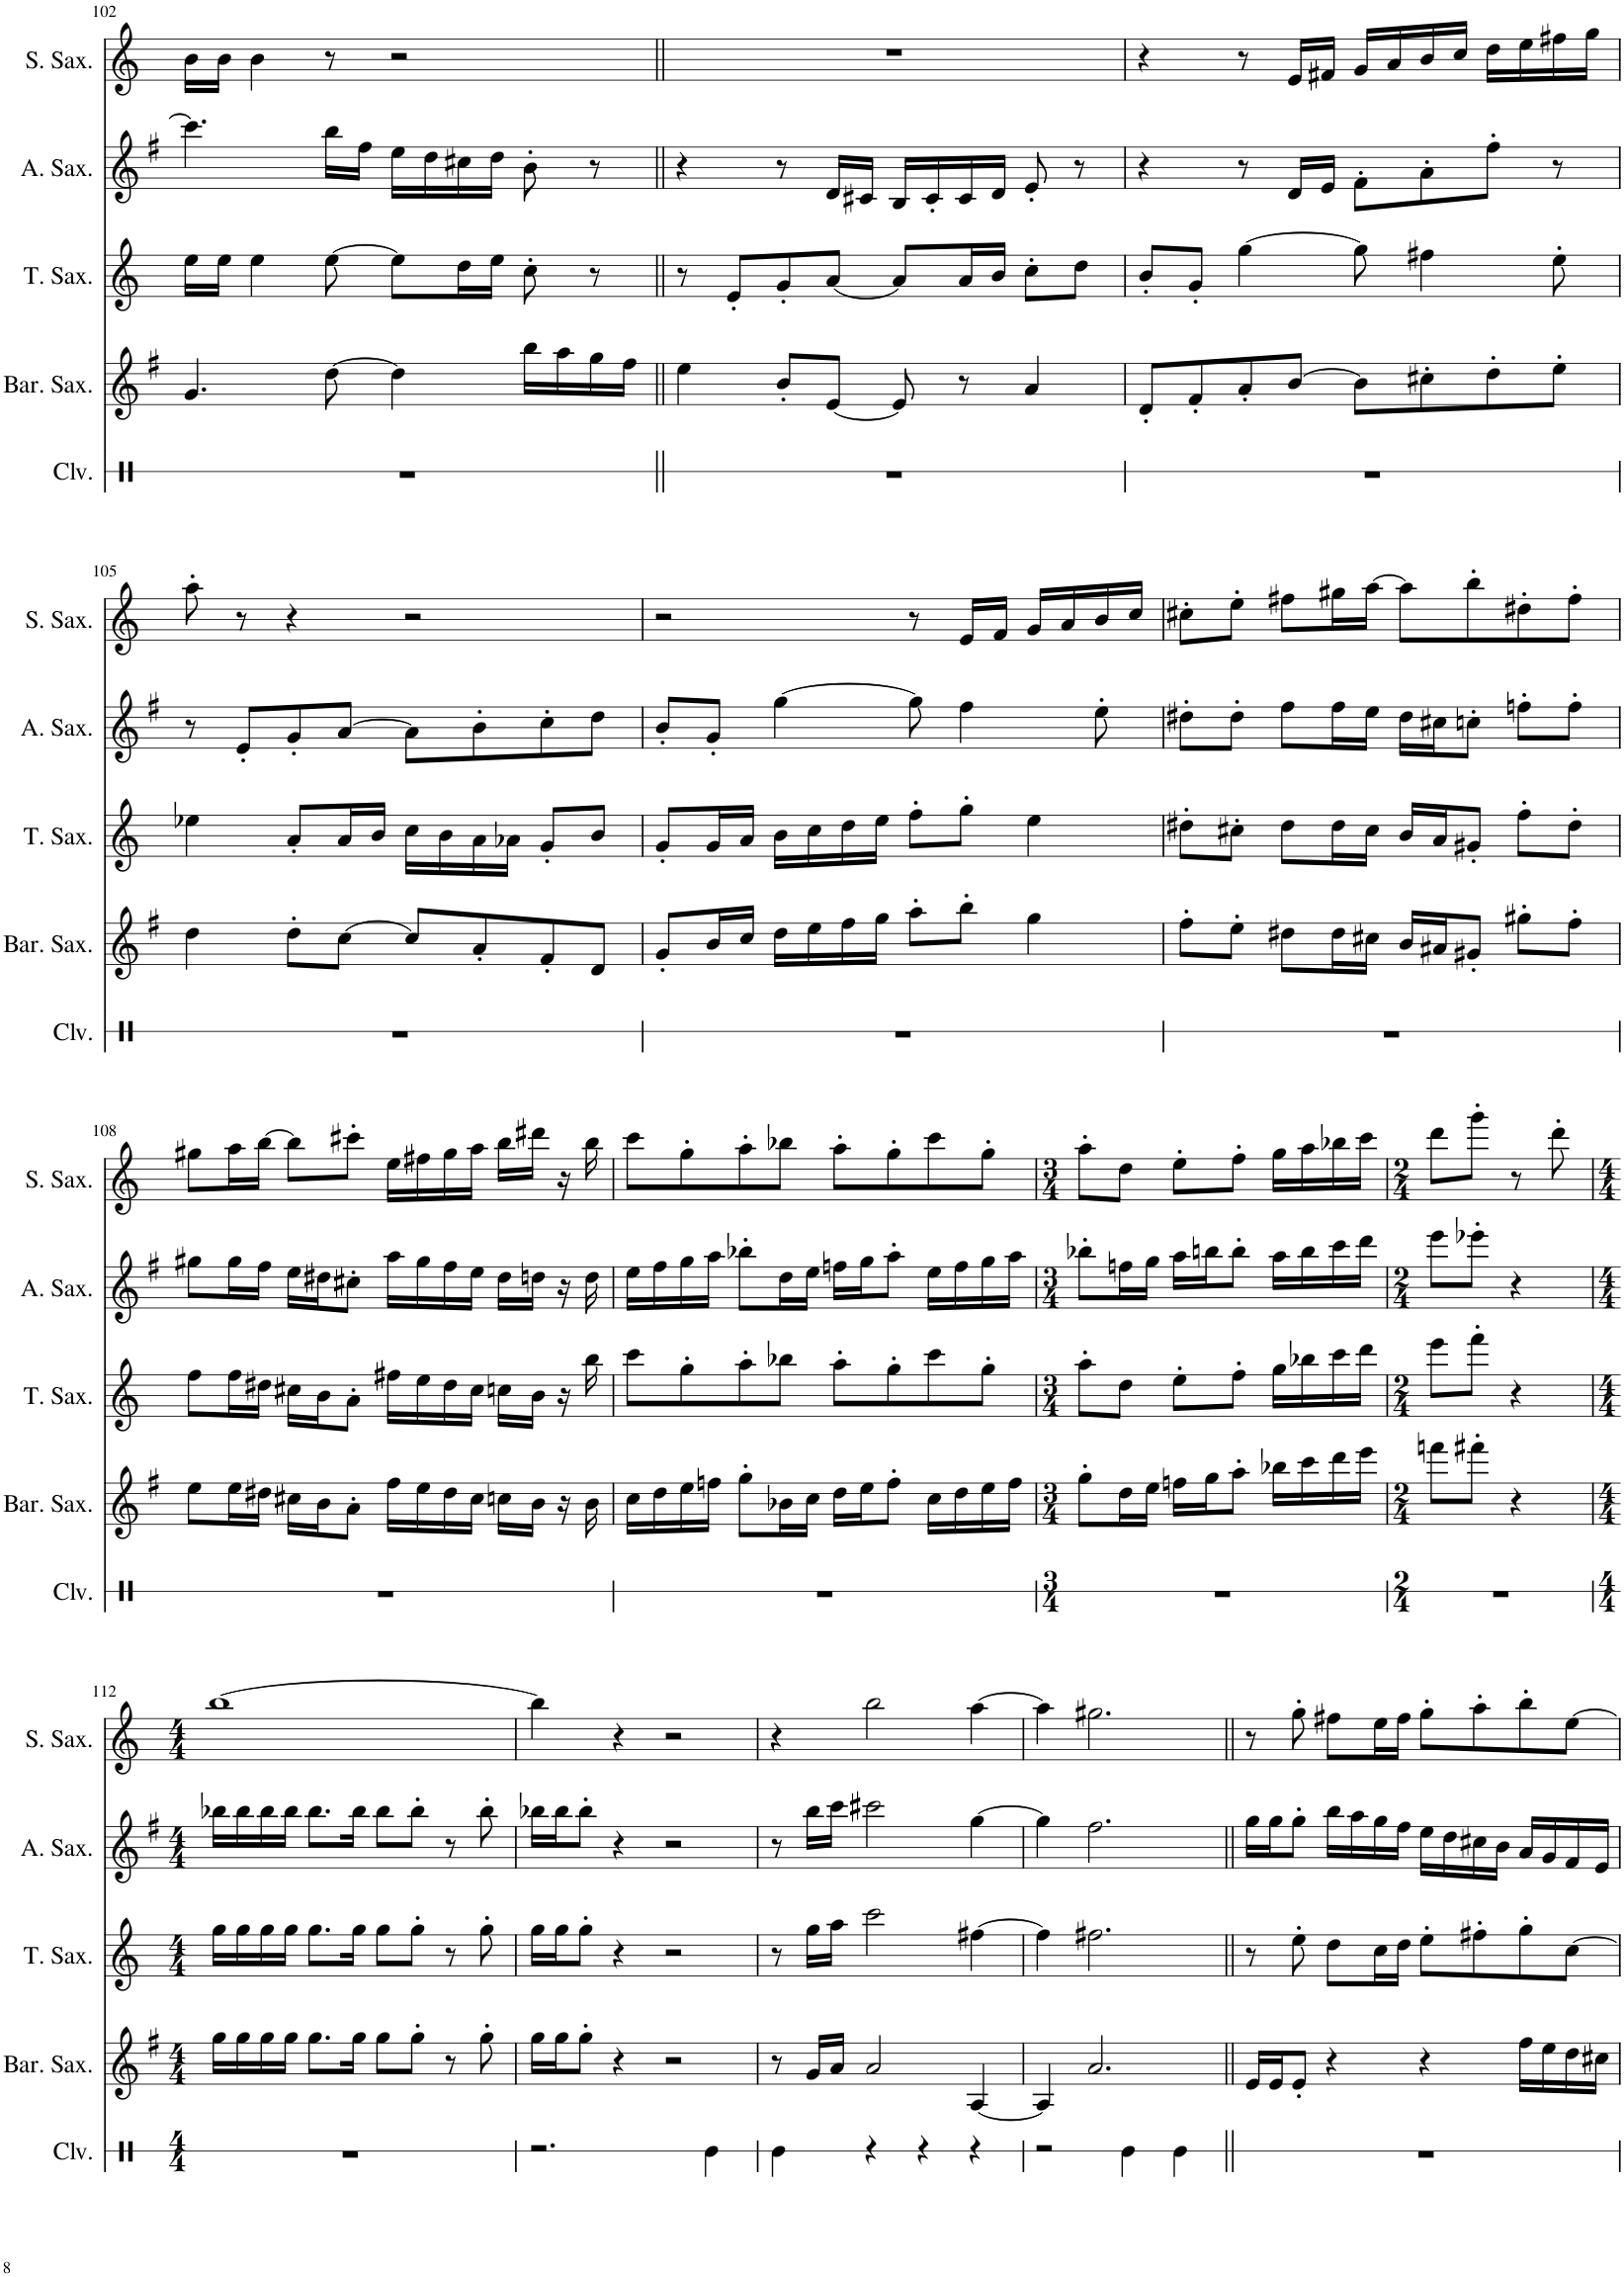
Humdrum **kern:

**kern	**kern	**kern	**kern	**kern
*part5	*part4	*part3	*part2	*part1
*staff5	*staff4	*staff3	*staff2	*staff1
*I"クラベス	*I"バリトンサックス	*I"テナーサックス	*I"アルトサックス	*I"ソプラノサックス
!!LO:PB:g=z
*clefX	*clefG2	*clefG2	*clefG2	*clefG2
*	*Trd12c21	*Trd8c14	*Trd5c9	*Trd1c2
*k[]	*k[f#]	*k[]	*k[f#]	*k[]
*M4/4	*M4/4	*M4/4	*M4/4	*M4/4
=102	=102	=102	=102	=102
1r	4.g/	16ee\LL	4.ccc#\]	16b\LL
.	.	16ee\JJ	.	16b\JJ
.	.	4ee\	.	4b\
.	[8dd\	[8ee\	16bb\LL	8r
.	.	.	16ff#\JJ	.
.	4dd\]	8ee\L]	16ee\LL	2r
.	.	.	16dd\	.
.	.	16dd\L	16cc#X\	.
.	.	16ee\JJ	16dd\JJ	.
.	16bb\LL	8cc'\	8b'\	.
.	16aa\	.	.	.
.	16gg\	8r	8r	.
.	16ff#\JJ	.	.	.
=103||	=103||	=103||	=103||	=103||
1r	4ee\	8r	4r	1r
.	.	8e'/L	.	.
.	8b'/L	8g'/	8r	.
.	[8e/J	[8a/J	16d/LL	.
.	.	.	16c#X/JJ	.
.	8e/]	8a/L]	16B/LL	.
.	.	.	16c#'/	.
.	8r	16a/L	16c#/	.
.	.	16b/JJ	16d/JJ	.
.	4a/	8cc'\L	8e'/	.
.	.	8dd\J	8r	.
=104	=104	=104	=104	=104
1r	8d'/L	8b'/L	4r	4r
.	8f#'/	8g'/J	.	.
.	8a'/	[4gg\	8r	8r
.	[8b/J	.	16d/LL	16e/LL
.	.	.	16e/JJ	16f#X/JJ
.	8b\L]	8gg\]	8f#'\L	16g/LL
.	.	.	.	16a/
.	8cc#X'\	4ff#X\	8a'\	16b/
.	.	.	.	16cc/JJ
.	8dd'\	.	8ff#'\J	16dd\LL
.	.	.	.	16ee\
.	8ee'\J	8ee'\	8r	16ff#X\
.	.	.	.	16gg\JJ
!!LO:LB:g=z
=105	=105	=105	=105	=105
1r	4dd\	4ee-X\	8r	8aa'\
.	.	.	8e'/L	8r
.	8dd'\L	8a'/L	8g'/	4r
.	[8cc\J	16a/L	[8a/J	.
.	.	16b/JJ	.	.
.	8cc/L]	16cc\LL	8a\L]	2r
.	.	16b\	.	.
.	8a'/	16a\	8b'\	.
.	.	16a-X\JJ	.	.
.	8f#'/	8g'/L	8cc'\	.
.	8d/J	8b/J	8dd\J	.
=106	=106	=106	=106	=106
1r	8g'/L	8g'/L	8b'/L	2r
.	16b/L	16g/L	8g'/J	.
.	16cc/JJ	16a/JJ	.	.
.	16dd\LL	16b\LL	[4gg\	.
.	16ee\	16cc\	.	.
.	16ff#\	16dd\	.	.
.	16gg\JJ	16ee\JJ	.	.
.	8aa'\L	8ff'\L	8gg\]	8r
.	8bb'\J	8gg'\J	4ff#\	16e/LL
.	.	.	.	16f/JJ
.	4gg\	4ee\	.	16g/LL
.	.	.	.	16a/
.	.	.	8ee'\	16b/
.	.	.	.	16cc/JJ
=107	=107	=107	=107	=107
1r	8ff#'\L	8dd#X'\L	8dd#X'\L	8cc#X'\L
.	8ee'\J	8cc#X'\J	8dd#'\J	8ee'\J
.	8dd#X\L	8dd#\L	8ff#\L	8ff#X\L
.	16dd#\L	16dd#\L	16ff#\L	16gg#X\L
.	16cc#X\JJ	16cc#\JJ	16ee\JJ	[16aa\JJ
.	16b/LL	16b/LL	16dd#\LL	8aa\L]
.	16a#X/J	16a/J	16cc#X\J	.
.	8g#X'/J	8g#X'/J	8ccn'\J	8bb'\
.	8gg#X'\L	8ff'\L	8ffn'\L	8dd#X'\
.	8ff#'\J	8dd#'\J	8ff'\J	8ff#'\J
!!LO:LB:g=z
=108	=108	=108	=108	=108
1r	8ee\L	8ff\L	8gg#X\L	8gg#X\L
.	16ee\L	16ff\L	16gg#\L	16aa\L
.	16dd#X\JJ	16dd#X\JJ	16ff#\JJ	[16bb\JJ
.	16cc#X\LL	16cc#X\LL	16ee\LL	8bb\L]
.	16b\J	16b\J	16dd#X\J	.
.	8a'\J	8a'\J	8cc#X'\J	8ccc#X'\J
.	16ff#\LL	16ff#X\LL	16aa\LL	16ee\LL
.	16ee\	16ee\	16gg#\	16ff#X\
.	16dd#\	16dd#\	16ff#\	16gg#\
.	16cc#\JJ	16cc#\JJ	16ee\JJ	16aa\JJ
.	16ccn\LL	16ccn\LL	16dd#\LL	16bb\LL
.	16b\JJ	16b\JJ	16ddn\JJ	16ddd#X\JJ
.	16r	16r	16r	16r
.	16b\	16bb\	16dd\	16bb\
=109	=109	=109	=109	=109
1r	16cc\LL	8ccc\L	16ee\LL	8ccc\L
.	16dd\	.	16ff#\	.
.	16ee\	8gg'\	16gg\	8gg'\
.	16ffn\JJ	.	16aa\JJ	.
.	8gg'\L	8aa'\	8bb-X'\L	8aa'\
.	16b-X\L	8bb-X\J	16dd\L	8bb-X\J
.	16cc\JJ	.	16ee\JJ	.
.	16dd\LL	8aa'\L	16ffn\LL	8aa'\L
.	16ee\J	.	16gg\J	.
.	8ff'\J	8gg'\	8aa'\J	8gg'\
.	16cc\LL	8ccc\	16ee\LL	8ccc\
.	16dd\	.	16ff\	.
.	16ee\	8gg'\J	16gg\	8gg'\J
.	16ff\JJ	.	16aa\JJ	.
=110	=110	=110	=110	=110
*M3/4	*M3/4	*M3/4	*M3/4	*M3/4
2.r	8gg'\L	8aa'\L	8bb-X'\L	8aa'\L
.	16dd\L	8dd\J	16ffn\L	8dd\J
.	16ee\JJ	.	16gg\JJ	.
.	16ffn\LL	8ee'\L	16aa\LL	8ee'\L
.	16gg\J	.	16bbn\J	.
.	8aa'\J	8ff'\J	8bb'\J	8ff'\J
.	16bb-X\LL	16gg\LL	16aa\LL	16gg\LL
.	16ccc\	16bb-X\	16bb\	16aa\
.	16ddd\	16ccc\	16ccc\	16bb-X\
.	16eee\JJ	16ddd\JJ	16ddd\JJ	16ccc\JJ
=111	=111	=111	=111	=111
*M2/4	*M2/4	*M2/4	*M2/4	*M2/4
2r	8fffn\L	8eee\L	8eee\L	8ddd\L
.	8fff#X'\J	8fff'\J	8eee-X'\J	8ggg'\J
.	4r	4r	4r	8r
.	.	.	.	8ddd'\
!!LO:LB:g=z
=112	=112	=112	=112	=112
*M4/4	*M4/4	*M4/4	*M4/4	*M4/4
1r	16gg\LL	16gg\LL	16bb-X\LL	[1bb
.	16gg\	16gg\	16bb-\	.
.	16gg\	16gg\	16bb-\	.
.	16gg\JJ	16gg\JJ	16bb-\JJ	.
.	8.gg\L	8.gg\L	8.bb-\L	.
.	16gg\Jk	16gg\Jk	16bb-\Jk	.
.	8gg\L	8gg\L	8bb-\L	.
.	8gg'\J	8gg'\J	8bb-'\J	.
.	8r	8r	8r	.
.	8gg'\	8gg'\	8bb-'\	.
=113	=113	=113	=113	=113
2.r	16gg\LL	16gg\LL	16bb-X\LL	4bb\]
.	16gg\J	16gg\J	16bb-\J	.
.	8gg'\J	8gg'\J	8bb-'\J	.
.	4r	4r	4r	4r
.	2r	2r	2r	2r
4Re\	.	.	.	.
=114	=114	=114	=114	=114
4Re\	8r	8r	8r	4r
.	16g/LL	16gg\LL	16bb\LL	.
.	16a/JJ	16aa\JJ	16ccc\JJ	.
4r	2a/	2ccc\	2ccc#X\	2bb\
4r	.	.	.	.
4r	[4A/	[4ff#X\	[4gg\	[4aa\
=115	=115	=115	=115	=115
2r	4A/]	4ff#\]	4gg\]	4aa\]
.	2.a/	2.ff#X\	2.ff#\	2.gg#X\
4Re\	.	.	.	.
4Re\	.	.	.	.
=116||	=116||	=116||	=116||	=116||
1r	16e/LL	8r	16gg\LL	8r
.	16e/J	.	16gg\J	.
.	8e'/J	8ee'\	8gg'\J	8gg'\
.	4r	8dd\L	16bb\LL	8ff#X\L
.	.	.	16aa\	.
.	.	16cc\L	16gg\	16ee\L
.	.	16dd\JJ	16ff#\JJ	16ff#\JJ
.	4r	8ee'\L	16ee\LL	8gg'\L
.	.	.	16dd\	.
.	.	8ff#X'\	16cc#X\	8aa'\
.	.	.	16b\JJ	.
.	16ff#\LL	8gg'\	16a/LL	8bb'\
.	16ee\	.	16g/	.
.	16dd\	[8cc\J	16f#/	[8ee\J
.	16cc#X\JJ	.	16e/JJ	.
=	=	=	=	=
*-	*-	*-	*-	*-
